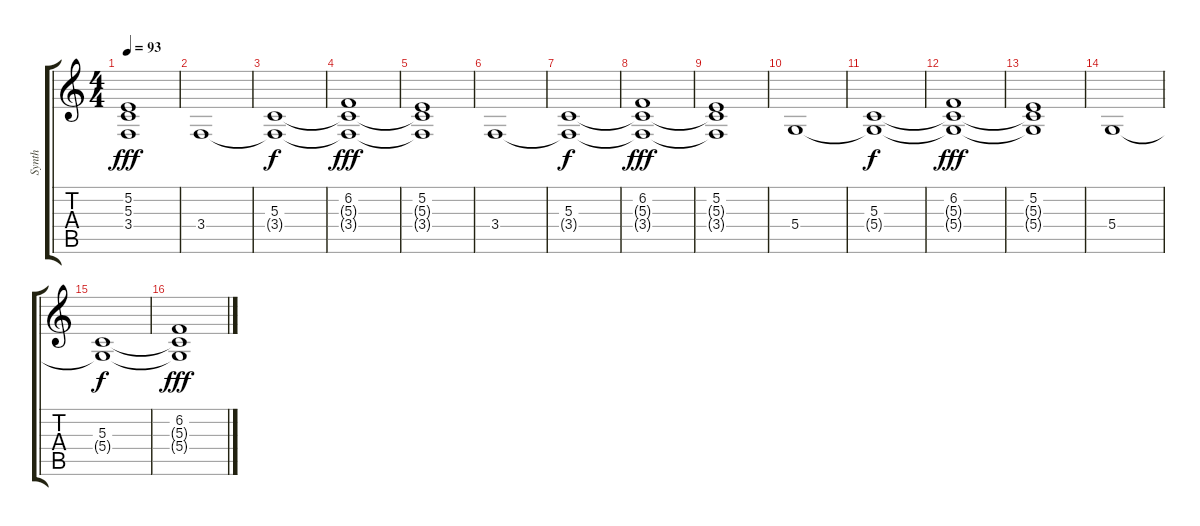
\track ("Synth" "Synth") {instrument synthstrings1}
\staff {score tabs}
\tuning (E4 B3 G3 D3 A2 E2) {hide}
\ts (4 4)
\tempo 93
\clef g2
\ks c
(5.2 5.3{t} 3.4{t}).1{dy fff} |
3.4.1 |
(5.3 3.4{t}).1{dy f} |
(6.2 5.3{t} 3.4{t}).1{dy fff} |
(5.2 5.3{t} 3.4{t}).1 |
3.4.1 |
(5.3 3.4{t}).1{dy f} |
(6.2 5.3{t} 3.4{t}).1{dy fff} |
(5.2 5.3{t} 3.4{t}).1 |
5.4.1 |
(5.3 5.4{t}).1{dy f} |
(6.2 5.3{t} 5.4{t}).1{dy fff} |
(5.2 5.3{t} 5.4{t}).1 |
5.4.1 |
(5.3 5.4{t}).1{dy f} |
(6.2 5.3{t} 5.4{t}).1{dy fff}
